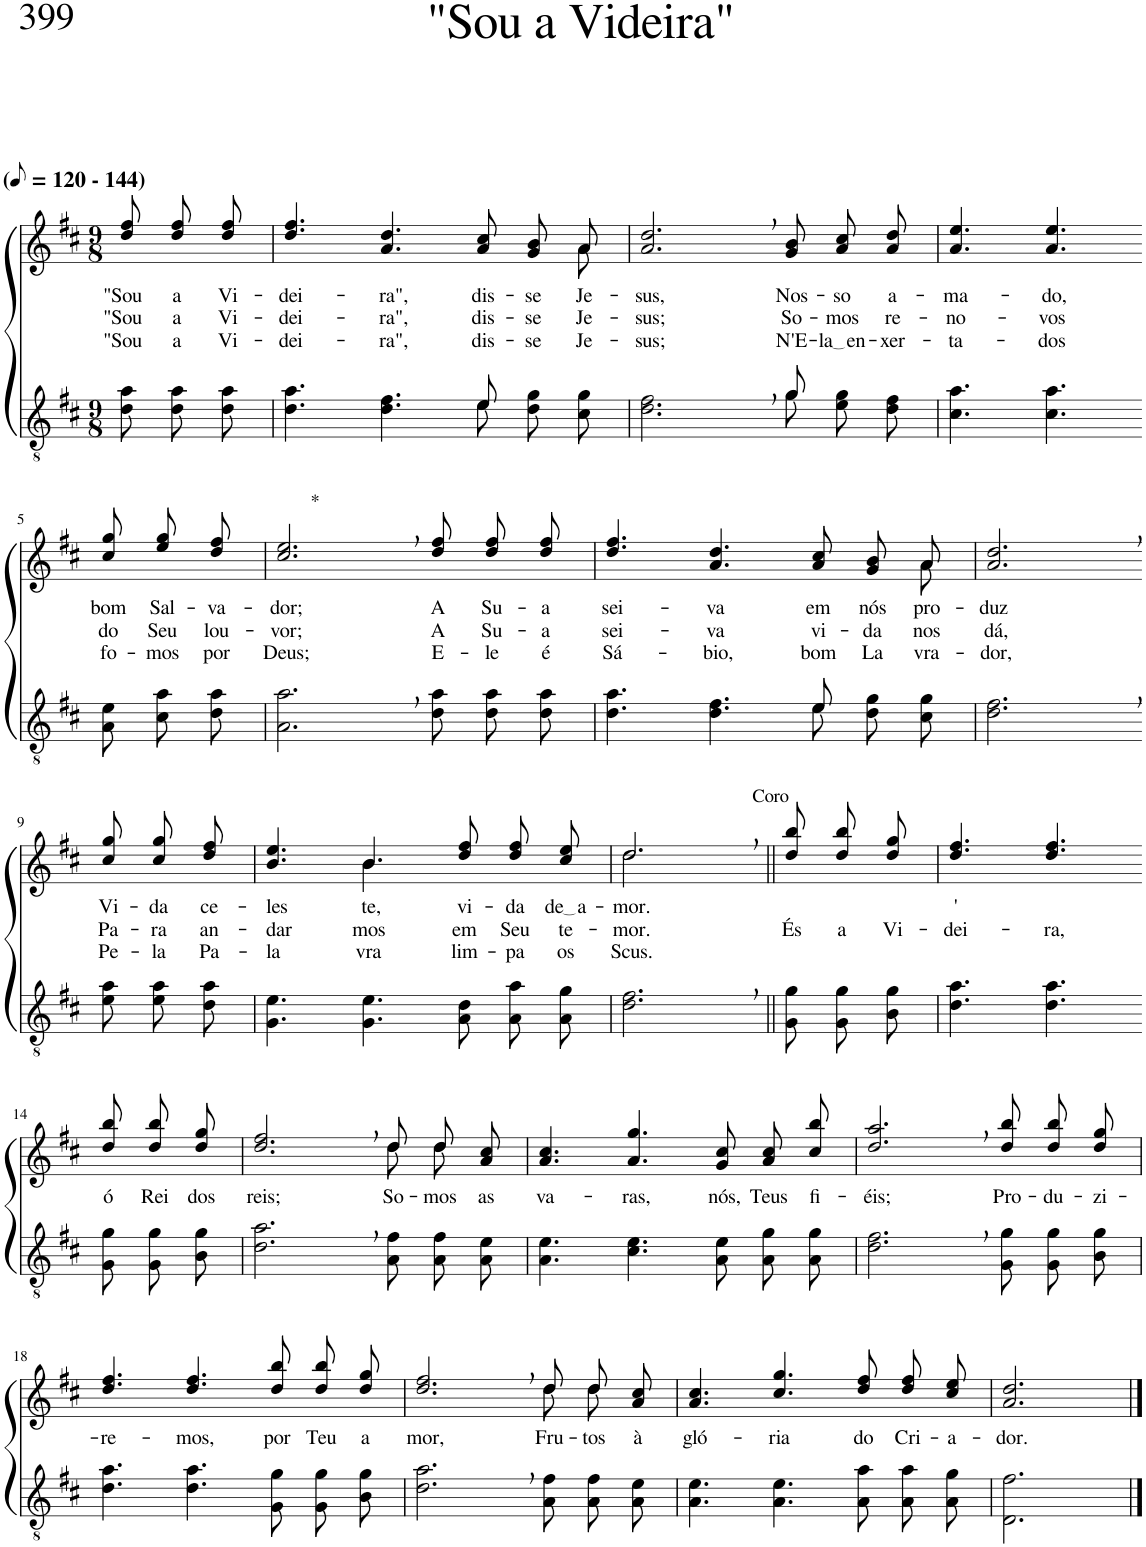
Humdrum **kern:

**kern	**kern	**text	**text	**text
*part2	*part1	*part1	*part1	*part1
*staff2	*staff1	*staff1	*staff1	*staff1
*I"Parte III e IV	*I"Parte I e II	*	*	*
*clefGv2	*clefG2	*	*	*
*Trd5c9	*Trd5c9	*	*	*
*k[f#c#]	*k[f#c#]	*	*	*
*M9/8	*M9/8	*	*	*
*MM60	*MM60	*	*	*
=1	=1	=1	=1	=1
!	!LO:TX:a:B:t=(	!	!	!
!	!LO:TX:a:B:t=- 144)	!	!	!
!	!	!LO:LY:b	!LO:LY:b	!LO:LY:b
8d\ 8a\L	8dd\ 8ff#\L	"Sou	"Sou	"Sou
!	!	!LO:LY:b	!LO:LY:b	!LO:LY:b
8d\ 8a\	8dd\ 8ff#\	a	a	a
!	!	!LO:LY:b	!LO:LY:b	!LO:LY:b
8d\ 8a\J	8dd\ 8ff#\J	Vi-	Vi-	Vi-
=2	=2	=2	=2	=2
*^	*	*	*	*
!	!	!	!LO:LY:b	!LO:LY:b	!LO:LY:b
*	*	*^	*	*	*
4.d\ 4.a\	2.ryy	4.dd/ 4.ff#/	1ryy	-dei-	-dei-	-dei-
!	!	!	!	!LO:LY:b	!LO:LY:b	!LO:LY:b
4.d\ 4.f#\	.	4.a/ 4.dd/	.	-ra",	-ra",	-ra",
!	!	!	!	!LO:LY:b	!LO:LY:b	!LO:LY:b
8e\L	8e/	8a/ 8cc#/L	.	dis-	dis-	dis-
!	!	!	!	!LO:LY:b	!LO:LY:b	!LO:LY:b
8d\ 8g\	4ryy	8g/ 8b/	.	-se	-se	-se
!	!	!	!	!LO:LY:b	!LO:LY:b	!LO:LY:b
8c#\ 8g\J	.	8a/J	8a\	Je-	Je-	Je-
=3	=3	=3	=3	=3	=3	=3
!	!	!	!	!LO:LY:b	!LO:LY:b	!LO:LY:b
*	*	*v	*v	*	*	*
2.ryy	2.d\ 2.f#\	2.a/, 2.dd/,	-sus,	-sus;	sus;
!	!	!	!LO:LY:b	!LO:LY:b	!LO:LY:b
8g/	8g\L	8g\ 8b\L	Nos-	So-	N'E-
!	!	!	!LO:LY:b	!LO:LY:b	!LO:LY:b
4ryy	8e\ 8g\	8a\ 8cc#\	-so	-mos	la en
!	!	!	!LO:LY:b	!LO:LY:b	!LO:LY:b
.	8d\ 8f#\J	8a\ 8dd\J	a-	re-	-xer-
=4	=4	=4	=4	=4	=4
!	!	!	!LO:LY:b	!LO:LY:b	!LO:LY:b
*v	*v	*	*	*	*
4.c#\ 4.a\	4.a/ 4.ee/	-ma-	-no-	-ta-
!	!	!LO:LY:b	!LO:LY:b	!LO:LY:b
4.c#\ 4.a\	4.a/ 4.ee/	-do,	-vos	-dos
!!LO:LB:g=z
=5-	=5-	=5-	=5-	=5-
!	!	!LO:LY:b	!LO:LY:b	!LO:LY:b
8A\ 8e\L	8cc#\ 8gg\L	bom	do	fo-
!	!	!LO:LY:b	!LO:LY:b	!LO:LY:b
8c#\ 8a\	8ee\ 8gg\	Sal-	Seu	-mos
!	!	!LO:LY:b	!LO:LY:b	!LO:LY:b
8d\ 8a\J	8dd\ 8ff#\J	-va-	lou-	por
=6	=6	=6	=6	=6
!	!LO:TX:a:t=*	!	!	!
!	!	!LO:LY:b	!LO:LY:b	!LO:LY:b
2.A\, 2.a\,	2.cc#/, 2.ee/,	-dor;	-vor;	Deus;
!	!	!LO:LY:b	!LO:LY:b	!LO:LY:b
8d\ 8a\L	8dd\ 8ff#\L	A	A	E-
!	!	!LO:LY:b	!LO:LY:b	!LO:LY:b
8d\ 8a\	8dd\ 8ff#\	Su-	Su-	-le
!	!	!LO:LY:b	!LO:LY:b	!LO:LY:b
8d\ 8a\J	8dd\ 8ff#\J	-a	-a	é
=7	=7	=7	=7	=7
*^	*	*	*	*
!	!	!	!LO:LY:b	!LO:LY:b	!LO:LY:b
*	*	*^	*	*	*
4.d\ 4.a\	2.ryy	4.dd/ 4.ff#/	1ryy	sei-	sei-	Sá-
!	!	!	!	!LO:LY:b	!LO:LY:b	!LO:LY:b
4.d\ 4.f#\	.	4.a/ 4.dd/	.	-va	-va	-bio,
!	!	!	!	!LO:LY:b	!LO:LY:b	!LO:LY:b
8e\L	8e/	8a/ 8cc#/L	.	em	vi-	bom
!	!	!	!	!LO:LY:b	!LO:LY:b	!LO:LY:b
8d\ 8g\	4ryy	8g/ 8b/	.	nós	-da	La-
!	!	!	!	!LO:LY:b	!LO:LY:b	!LO:LY:b
8c#\ 8g\J	.	8a/J	8a\	pro-	nos	-vra-
*v	*v	*	*	*	*	*
=8	=8	=8	=8	=8	=8
!	!	!	!LO:LY:b	!LO:LY:b	!LO:LY:b
*	*v	*v	*	*	*
2.d\, 2.f#\,	2.a/, 2.dd/,	-duz	dá,	-dor,
!!LO:LB:g=z
=9-	=9-	=9-	=9-	=9-
!	!	!LO:LY:b	!LO:LY:b	!LO:LY:b
8e\ 8a\L	8cc#\ 8gg\L	Vi-	Pa-	Pe-
!	!	!LO:LY:b	!LO:LY:b	!LO:LY:b
8e\ 8a\	8cc#\ 8gg\	-da	-ra	-la
!	!	!LO:LY:b	!LO:LY:b	!LO:LY:b
8d\ 8a\J	8dd\ 8ff#\J	ce-	an-	Pa-
=10	=10	=10	=10	=10
!	!	!LO:LY:b	!LO:LY:b	!LO:LY:b
*	*^	*	*	*
4.G\ 4.e\	4.b/ 4.ee/	4.ryy	-les-	-dar-	-la-
!	!	!	!LO:LY:b	!LO:LY:b	!LO:LY:b
4.G\ 4.e\	4.b/	4.b\	-te,	-mos	-vra
!	!	!	!LO:LY:b	!LO:LY:b	!LO:LY:b
8A\ 8d\L	8dd\ 8ff#\L	4.ryy	vi-	em	lim-
!	!	!	!LO:LY:b	!LO:LY:b	!LO:LY:b
8A\ 8a\	8dd\ 8ff#\	.	-da	Seu	-pa
!	!	!	!LO:LY:b	!LO:LY:b	!LO:LY:b
8A\ 8g\J	8cc#\ 8ee\J	.	de a	te-	os
=11	=11	=11	=11	=11	=11
!	!LO:TX:a:t=Coro	!	!	!	!
!	!	!	!LO:LY:b	!LO:LY:b	!LO:LY:b
2.d\, 2.f#\,	2.dd,\	2.dd/	-mor.	-mor.	Scus.
=12||	=12||	=12||	=12||	=12||	=12||
!	!	!	!	!LO:LY:b	!
*	*v	*v	*	*	*
8G\ 8g\L	8dd\ 8bb\L	.	És	.
!	!	!	!LO:LY:b	!
8G\ 8g\	8dd\ 8bb\	.	a	.
!	!	!	!LO:LY:b	!
8B\ 8g\J	8dd\ 8gg\J	.	Vi-	.
=13	=13	=13	=13	=13
!	!	!LO:LY:b	!LO:LY:b	!
4.d\ 4.a\	4.dd/ 4.ff#/	'	-dei-	.
!	!	!	!LO:LY:b	!
4.d\ 4.a\	4.dd/ 4.ff#/	.	-ra,	.
!!LO:LB:g=z
=14-	=14-	=14-	=14-	=14-
!	!	!LO:LY:b	!	!
8G\ 8g\L	8dd\ 8bb\L	ó	.	.
!	!	!LO:LY:b	!	!
8G\ 8g\	8dd\ 8bb\	Rei	.	.
!	!	!LO:LY:b	!	!
8B\ 8g\J	8dd\ 8gg\J	dos	.	.
=15	=15	=15	=15	=15
*	*^	*	*	*
!	!	!	!LO:LY:b	!	!
2.d\, 2.a\,	2.ryy	2.dd/ 2.ff#/	reis;	.	.
!	!	!	!LO:LY:b	!	!
8A\ 8f#\L	8dd\L	8dd\L	-So-	.	.
!	!	!	!LO:LY:b	!	!
8A\ 8f#\	8dd\J	8dd\	-mos	.	.
!	!	!	!LO:LY:b	!	!
8A\ 8e\J	8ryy	8a\ 8cc#\J	as	.	.
=16	=16	=16	=16	=16	=16
!	!	!	!LO:LY:b	!	!
*	*v	*v	*	*	*
4.A\ 4.e\	4.a/ 4.cc#/	va-	.	.
!	!	!LO:LY:b	!	!
4.c#\ 4.e\	4.a/ 4.gg/	-ras,	.	.
!	!	!LO:LY:b	!	!
8A\ 8e\L	8g\ 8cc#\L	nós,	.	.
!	!	!LO:LY:b	!	!
8A\ 8g\	8a\ 8cc#\	Teus	.	.
!	!	!LO:LY:b	!	!
8A\ 8g\J	8cc#\ 8bb\J	fi-	.	.
=17	=17	=17	=17	=17
!	!	!LO:LY:b	!	!
2.d\, 2.f#\,	2.dd/, 2.aa/,	-éis;	.	.
!	!	!LO:LY:b	!	!
8G\ 8g\L	8dd\ 8bb\L	Pro-	.	.
!	!	!LO:LY:b	!	!
8G\ 8g\	8dd\ 8bb\	-du-	.	.
!	!	!LO:LY:b	!	!
8B\ 8g\J	8dd\ 8gg\J	-zi-	.	.
!!LO:LB:g=z
=18	=18	=18	=18	=18
!	!	!LO:LY:b	!	!
4.d\ 4.a\	4.dd/ 4.ff#/	-re-	.	.
!	!	!LO:LY:b	!	!
4.d\ 4.a\	4.dd/ 4.ff#/	-mos,	.	.
!	!	!LO:LY:b	!	!
8G\ 8g\L	8dd\ 8bb\L	por	.	.
!	!	!LO:LY:b	!	!
8G\ 8g\	8dd\ 8bb\	Teu	.	.
!	!	!LO:LY:b	!	!
8B\ 8g\J	8dd\ 8gg\J	a-	.	.
=19	=19	=19	=19	=19
*	*^	*	*	*
!	!	!	!LO:LY:b	!	!
2.d\, 2.a\,	2.ryy	2.dd/ 2.ff#/	-mor,	.	.
!	!	!	!LO:LY:b	!	!
8A\ 8f#\L	8dd\L	8dd\L	Fru-	.	.
!	!	!	!LO:LY:b	!	!
8A\ 8f#\	8dd\J	8dd\	-tos	.	.
!	!	!	!LO:LY:b	!	!
8A\ 8e\J	8ryy	8a\ 8cc#\J	à	.	.
=20	=20	=20	=20	=20	=20
!	!	!	!LO:LY:b	!	!
*	*v	*v	*	*	*
4.A\ 4.e\	4.a/ 4.cc#/	gló-	.	.
!	!	!LO:LY:b	!	!
4.A\ 4.e\	4.cc#/ 4.gg/	-ria	.	.
!	!	!LO:LY:b	!	!
8A\ 8a\L	8dd\ 8ff#\L	do	.	.
!	!	!LO:LY:b	!	!
8A\ 8a\	8dd\ 8ff#\	Cri-	.	.
!	!	!LO:LY:b	!	!
8A\ 8g\J	8cc#\ 8ee\J	-a-	.	.
=21	=21	=21	=21	=21
!	!	!LO:LY:b	!	!
2.D\ 2.f#\	2.a/ 2.dd/	-dor.	.	.
==	==	==	==	==
*-	*-	*-	*-	*-
